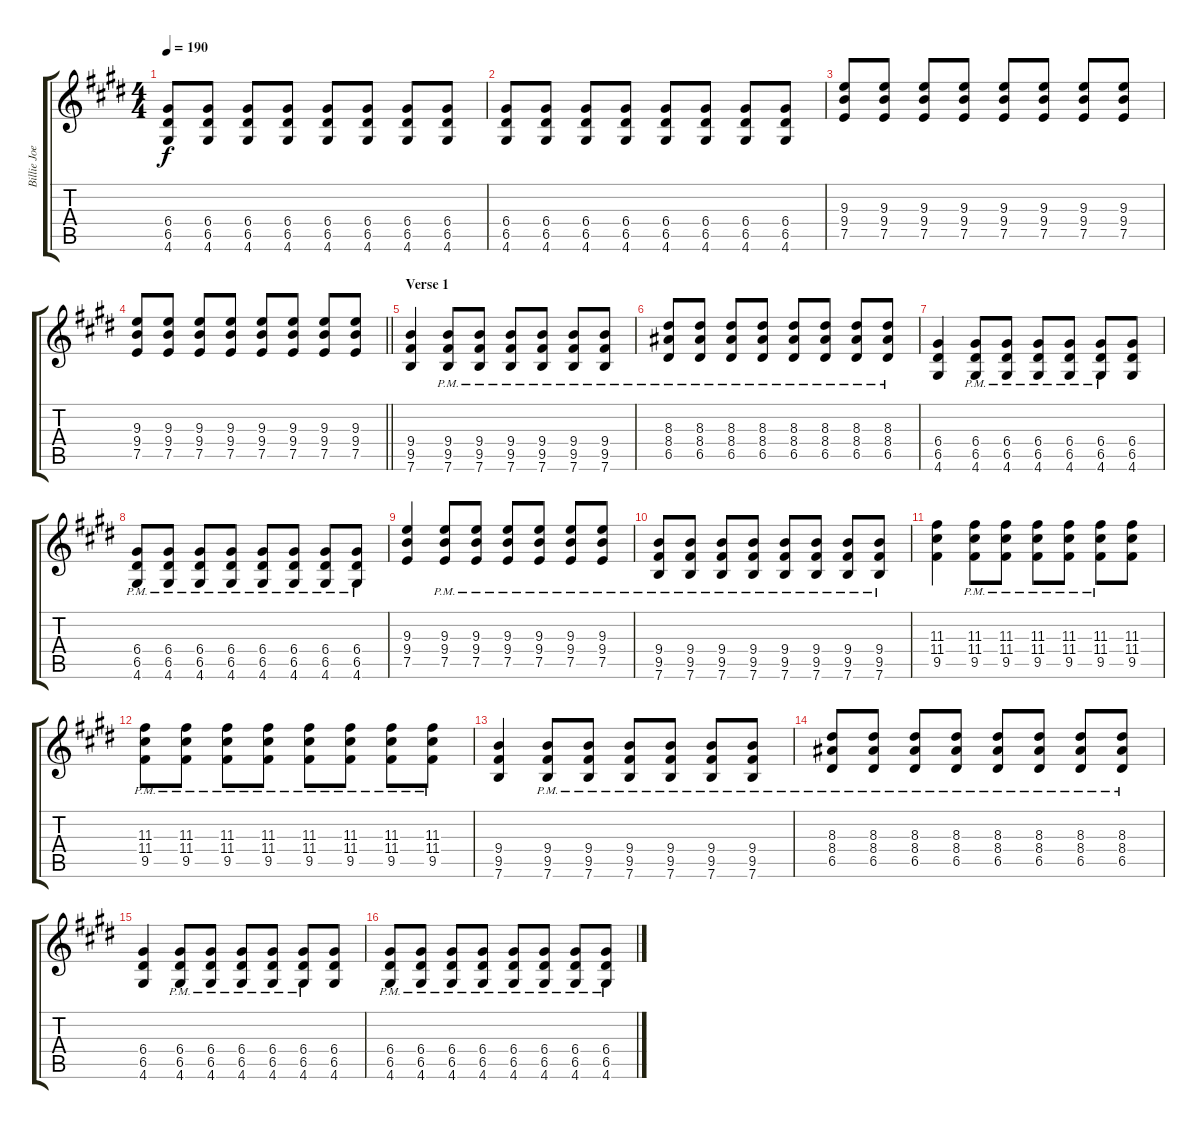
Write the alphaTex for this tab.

\track ("Billie Joe Armstrong (Rhthym Guitar)" "Billie Joe") {instrument overdrivenguitar}
\staff {score tabs}
\tuning (E4 B3 G3 D3 A2 E2) {hide}
\ts (4 4)
\tempo 190
\clef g2
\ks e
(6.4 6.5 4.6).8{dy f} (6.4 6.5 4.6).8 (6.4 6.5 4.6).8 (6.4 6.5 4.6).8 (6.4 6.5 4.6).8 (6.4 6.5 4.6).8 (6.4 6.5 4.6).8 (6.4 6.5 4.6).8 |
(6.4 6.5 4.6).8 (6.4 6.5 4.6).8 (6.4 6.5 4.6).8 (6.4 6.5 4.6).8 (6.4 6.5 4.6).8 (6.4 6.5 4.6).8 (6.4 6.5 4.6).8 (6.4 6.5 4.6).8 |
(9.3 9.4 7.5).8 (9.3 9.4 7.5).8 (9.3 9.4 7.5).8 (9.3 9.4 7.5).8 (9.3 9.4 7.5).8 (9.3 9.4 7.5).8 (9.3 9.4 7.5).8 (9.3 9.4 7.5).8 |
\barLineRight lightlight
(9.3 9.4 7.5).8 (9.3 9.4 7.5).8 (9.3 9.4 7.5).8 (9.3 9.4 7.5).8 (9.3 9.4 7.5).8 (9.3 9.4 7.5).8 (9.3 9.4 7.5).8 (9.3 9.4 7.5).8 |
\section ("" "Verse 1")
(9.4 9.5 7.6).4 (9.4{pm} 9.5{pm} 7.6{pm}).8 (9.4{pm} 9.5{pm} 7.6{pm}).8 (9.4{pm} 9.5{pm} 7.6{pm}).8 (9.4{pm} 9.5{pm} 7.6{pm}).8 (9.4{pm} 9.5{pm} 7.6{pm}).8 (9.4{pm} 9.5{pm} 7.6{pm}).8 |
(8.3{pm} 8.4{pm} 6.5{pm}).8 (8.3{pm} 8.4{pm} 6.5{pm}).8 (8.3{pm} 8.4{pm} 6.5{pm}).8 (8.3{pm} 8.4{pm} 6.5{pm}).8 (8.3{pm} 8.4{pm} 6.5{pm}).8 (8.3{pm} 8.4{pm} 6.5{pm}).8 (8.3{pm} 8.4{pm} 6.5{pm}).8 (8.3{pm} 8.4{pm} 6.5{pm}).8 |
(6.4 6.5 4.6).4 (6.4{pm} 6.5{pm} 4.6{pm}).8 (6.4{pm} 6.5{pm} 4.6{pm}).8 (6.4{pm} 6.5{pm} 4.6{pm}).8 (6.4{pm} 6.5{pm} 4.6{pm}).8 (6.4{pm} 6.5{pm} 4.6{pm}).8 (6.4 6.5 4.6).8 |
(6.4{pm} 6.5{pm} 4.6{pm}).8 (6.4{pm} 6.5{pm} 4.6{pm}).8 (6.4{pm} 6.5{pm} 4.6{pm}).8 (6.4{pm} 6.5{pm} 4.6{pm}).8 (6.4{pm} 6.5{pm} 4.6{pm}).8 (6.4{pm} 6.5{pm} 4.6{pm}).8 (6.4{pm} 6.5{pm} 4.6{pm}).8 (6.4{pm} 6.5{pm} 4.6{pm}).8 |
(9.3 9.4 7.5).4 (9.3{pm} 9.4{pm} 7.5{pm}).8 (9.3{pm} 9.4{pm} 7.5{pm}).8 (9.3{pm} 9.4{pm} 7.5{pm}).8 (9.3{pm} 9.4{pm} 7.5{pm}).8 (9.3{pm} 9.4{pm} 7.5{pm}).8 (9.3{pm} 9.4{pm} 7.5{pm}).8 |
(9.4{pm} 9.5{pm} 7.6{pm}).8 (9.4{pm} 9.5{pm} 7.6{pm}).8 (9.4{pm} 9.5{pm} 7.6{pm}).8 (9.4{pm} 9.5{pm} 7.6{pm}).8 (9.4{pm} 9.5{pm} 7.6{pm}).8 (9.4{pm} 9.5{pm} 7.6{pm}).8 (9.4{pm} 9.5{pm} 7.6{pm}).8 (9.4{pm} 9.5{pm} 7.6{pm}).8 |
(11.3 11.4 9.5).4 (11.3{pm} 11.4{pm} 9.5{pm}).8 (11.3{pm} 11.4{pm} 9.5{pm}).8 (11.3{pm} 11.4{pm} 9.5{pm}).8 (11.3{pm} 11.4{pm} 9.5{pm}).8 (11.3{pm} 11.4{pm} 9.5{pm}).8 (11.3 11.4 9.5).8 |
(11.3{pm} 11.4{pm} 9.5{pm}).8 (11.3{pm} 11.4{pm} 9.5{pm}).8 (11.3{pm} 11.4{pm} 9.5{pm}).8 (11.3{pm} 11.4{pm} 9.5{pm}).8 (11.3{pm} 11.4{pm} 9.5{pm}).8 (11.3{pm} 11.4{pm} 9.5{pm}).8 (11.3{pm} 11.4{pm} 9.5{pm}).8 (11.3{pm} 11.4{pm} 9.5{pm}).8 |
(9.4 9.5 7.6).4 (9.4{pm} 9.5{pm} 7.6{pm}).8 (9.4{pm} 9.5{pm} 7.6{pm}).8 (9.4{pm} 9.5{pm} 7.6{pm}).8 (9.4{pm} 9.5{pm} 7.6{pm}).8 (9.4{pm} 9.5{pm} 7.6{pm}).8 (9.4{pm} 9.5{pm} 7.6{pm}).8 |
(8.3{pm} 8.4{pm} 6.5{pm}).8 (8.3{pm} 8.4{pm} 6.5{pm}).8 (8.3{pm} 8.4{pm} 6.5{pm}).8 (8.3{pm} 8.4{pm} 6.5{pm}).8 (8.3{pm} 8.4{pm} 6.5{pm}).8 (8.3{pm} 8.4{pm} 6.5{pm}).8 (8.3{pm} 8.4{pm} 6.5{pm}).8 (8.3{pm} 8.4{pm} 6.5{pm}).8 |
(6.4 6.5 4.6).4 (6.4{pm} 6.5{pm} 4.6{pm}).8 (6.4{pm} 6.5{pm} 4.6{pm}).8 (6.4{pm} 6.5{pm} 4.6{pm}).8 (6.4{pm} 6.5{pm} 4.6{pm}).8 (6.4{pm} 6.5{pm} 4.6{pm}).8 (6.4 6.5 4.6).8 |
(6.4{pm} 6.5{pm} 4.6{pm}).8 (6.4{pm} 6.5{pm} 4.6{pm}).8 (6.4{pm} 6.5{pm} 4.6{pm}).8 (6.4{pm} 6.5{pm} 4.6{pm}).8 (6.4{pm} 6.5{pm} 4.6{pm}).8 (6.4{pm} 6.5{pm} 4.6{pm}).8 (6.4{pm} 6.5{pm} 4.6{pm}).8 (6.4{pm} 6.5{pm} 4.6{pm}).8
